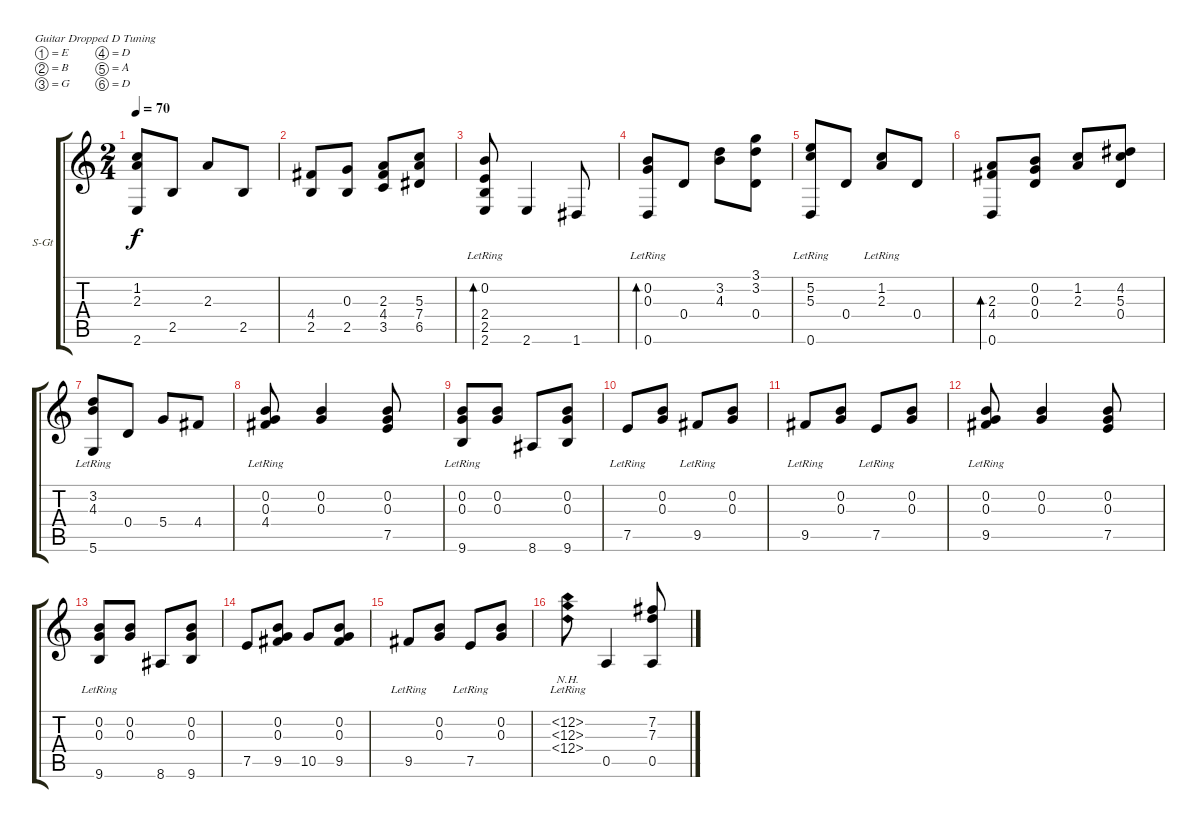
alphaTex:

\bracketExtendMode groupsimilarinstruments
\firstSystemTrackNameOrientation horizontal
\otherSystemsTrackNameOrientation horizontal
\track ("" "S-Gt") {instrument acousticguitarsteel}
\staff {score tabs}
\tuning (E4 B3 G3 D3 A2 D2)
\ts (2 4)
\tempo 70
\clef g2
\ks c
(1.2 2.3 2.6).8{dy f} 2.5.8 2.3.8 2.5.8 |
(4.4 2.5).8 (0.3 2.5).8 (2.3 4.4 3.5).8 (5.3 7.4 6.5).8 |
(0.2{lr} 2.4{lr} 2.5{lr} 2.6).8{bd 120} 2.6.4 1.6.8 |
(0.2{lr} 0.3{lr} 0.6).8{bd 120} 0.4.8 (3.2 4.3).8 (3.1 3.2 0.4).8 |
(5.2{lr} 5.3{lr} 0.6).8 0.4.8 (1.2{lr} 2.3{lr}).8 0.4.8 |
(2.3 4.4 0.6).8{bd 120} (0.2 0.3 0.4).8 (1.2 2.3).8 (4.2 5.3 0.4).8 |
(3.2{lr} 4.3{lr} 5.6{lr}).8 0.4.8 5.4.8 4.4.8 |
(0.2 0.3 4.4{lr}).8 (0.2 0.3).4 (0.2 0.3 7.5).8 |
(0.2 0.3 9.6{lr}).8 (0.2 0.3).8 8.6.8 (0.2 0.3 9.6).8 |
7.5{lr}.8 (0.2 0.3).8 9.5{lr}.8 (0.2 0.3).8 |
9.5{lr}.8 (0.2 0.3).8 7.5{lr}.8 (0.2 0.3).8 |
(0.2 0.3 9.5{lr}).8 (0.2 0.3).4 (0.2 0.3 7.5).8 |
(0.2 0.3 9.6{lr}).8 (0.2 0.3).8 8.6.8 (0.2 0.3 9.6).8 |
7.5.8 (0.2 0.3 9.5).8 10.5.8 (0.2 0.3 9.5).8 |
9.5{lr}.8 (0.2 0.3).8 7.5{lr}.8 (0.2 0.3).8 |
(12.2{nh lr} 12.3{nh lr} 12.4{nh lr}).8 0.5.4 (7.2 7.3 0.5).8
